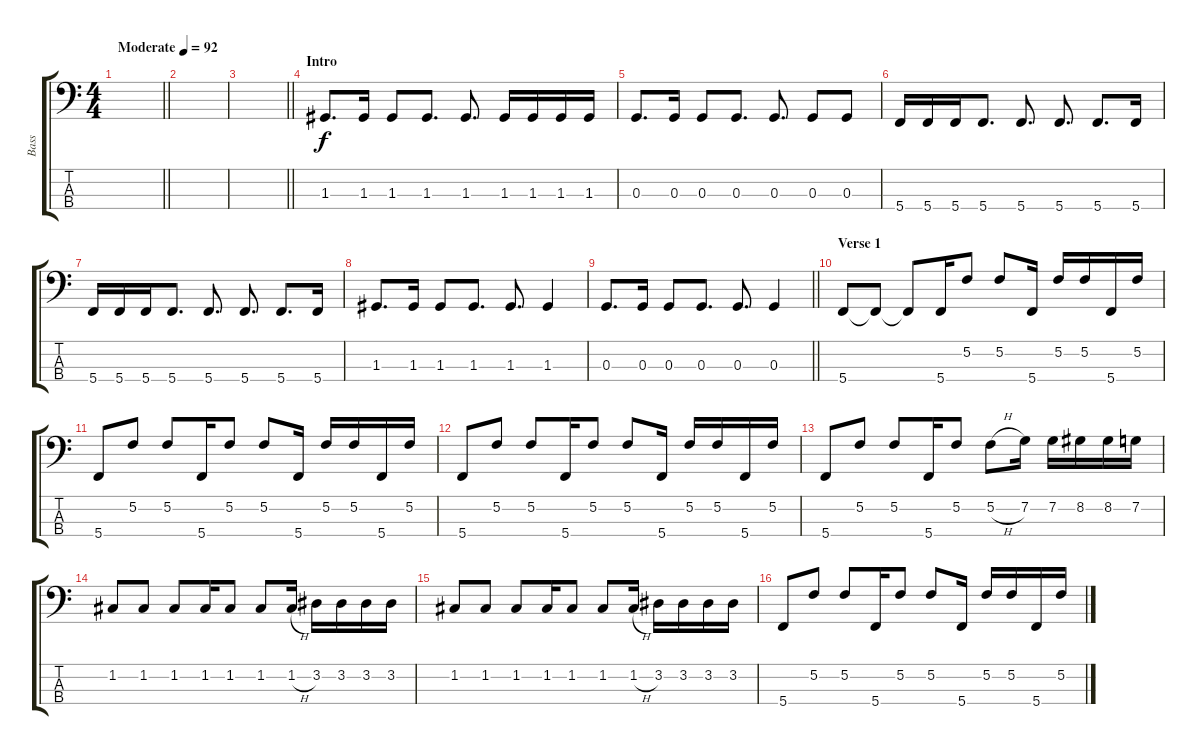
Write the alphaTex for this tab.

\track ("Bass" "Bass") {instrument electricbasspick}
\staff {score tabs}
\tuning (F2 C2 G1 C1) {hide}
\ts (4 4)
\tempo (92 "Moderate")
\clef f4
\barLineRight lightlight
\ks c
|
\section ("" " ")
|
\barLineRight lightlight
|
\section ("" "Intro")
1.3.8{d} 1.3.16 1.3.8 1.3.8{d} 1.3.8{d} 1.3.16 1.3.16 1.3.16 1.3.16 |
0.3.8{d} 0.3.16 0.3.8 0.3.8{d} 0.3.8{d} 0.3.8 0.3.8 |
5.4.16 5.4.16 5.4.16 5.4.8{d} 5.4.8{d} 5.4.8{d} 5.4.8{d} 5.4.16 |
5.4.16 5.4.16 5.4.16 5.4.8{d} 5.4.8{d} 5.4.8{d} 5.4.8{d} 5.4.16 |
1.3.8{d} 1.3.16 1.3.8 1.3.8{d} 1.3.8{d} 1.3.4 |
\barLineRight lightlight
0.3.8{d} 0.3.16 0.3.8 0.3.8{d} 0.3.8{d} 0.3.4 |
\section ("" "Verse 1")
5.4.8 5.4{t}.8 5.4{t}.8 5.4.16 5.2.8 5.2.8 5.4.16 5.2.16 5.2.16 5.4.16 5.2.16 |
5.4.8 5.2.8 5.2.8 5.4.16 5.2.8 5.2.8 5.4.16 5.2.16 5.2.16 5.4.16 5.2.16 |
5.4.8 5.2.8 5.2.8 5.4.16 5.2.8 5.2.8 5.4.16 5.2.16 5.2.16 5.4.16 5.2.16 |
5.4.8 5.2.8 5.2.8 5.4.16 5.2.8 5.2{h}.8 7.2.16 7.2.16 8.2.16 8.2.16 7.2.16 |
1.2.8 1.2.8 1.2.8 1.2.16 1.2.8 1.2.8 1.2{h}.16 3.2.16 3.2.16 3.2.16 3.2.16 |
1.2.8 1.2.8 1.2.8 1.2.16 1.2.8 1.2.8 1.2{h}.16 3.2.16 3.2.16 3.2.16 3.2.16 |
5.4.8 5.2.8 5.2.8 5.4.16 5.2.8 5.2.8 5.4.16 5.2.16 5.2.16 5.4.16 5.2.16
